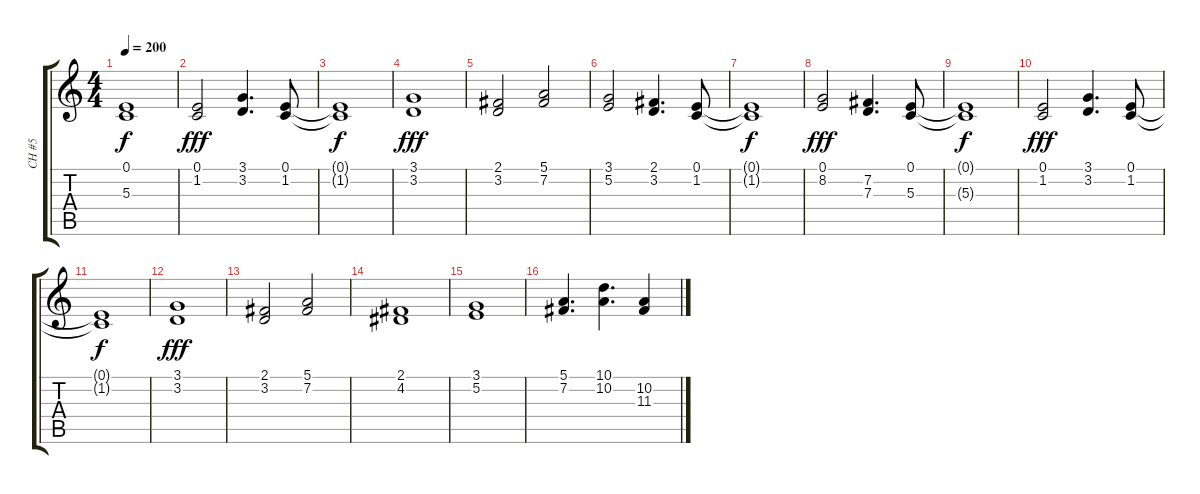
\track ("CH #5" "CH #5") {instrument brightacousticpiano}
\staff {score tabs}
\tuning (E4 B3 G3 D3 A2 E2) {hide}
\ts (4 4)
\tempo 200
\clef g2
\ks c
(0.1{t} 5.3{t}).1{dy f} |
(0.1 1.2).2{dy fff} (3.1 3.2).4{d} (0.1 1.2).8 |
(0.1{t} 1.2{t}).1{dy f} |
(3.1 3.2).1{dy fff} |
(2.1 3.2).2 (5.1 7.2).2 |
(3.1 5.2).2 (2.1 3.2).4{d} (0.1 1.2).8 |
(0.1{t} 1.2{t}).1{dy f} |
(0.1 8.2).2{dy fff} (7.2 7.3).4{d} (0.1 5.3).8 |
(0.1{t} 5.3{t}).1{dy f} |
(0.1 1.2).2{dy fff} (3.1 3.2).4{d} (0.1 1.2).8 |
(0.1{t} 1.2{t}).1{dy f} |
(3.1 3.2).1{dy fff} |
(2.1 3.2).2 (5.1 7.2).2 |
(2.1 4.2).1 |
(3.1 5.2).1 |
(5.1 7.2).4{d} (10.1 10.2).4{d} (10.2 11.3).4
